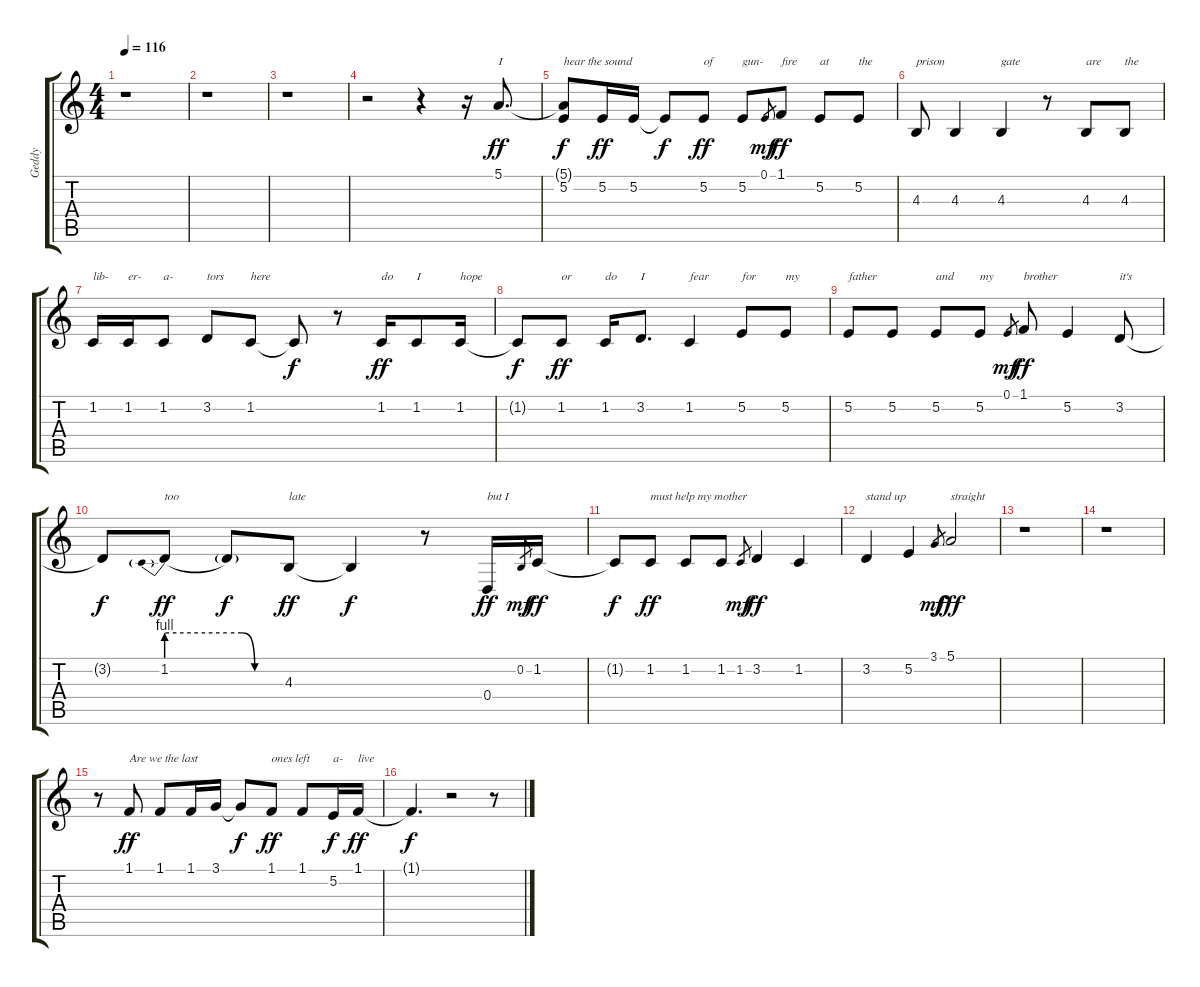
\track ("Geddy" "Geddy") {instrument lead6voice}
\staff {score tabs}
\tuning (E4 B3 G3 D3 A2 E2) {hide}
\ts (4 4)
\tempo 116
\clef g2
\ks c
r.1{dy ff} |
r.1 |
r.1 |
r.2 r.4 r.16 5.1.8{d txt "I"} |
(5.1{t} 5.2).8{txt "hear the sound" dy f} 5.2.16{dy ff} 5.2.16 5.2{t}.8{dy f} 5.2.8{txt "of" dy ff} 5.2.8{txt "gun-"} 0.1.8{gr dy mf} 1.1.8{txt "fire" dy ff} 5.2.8{txt "at"} 5.2.8{txt "the"} |
4.3.8{txt "prison"} 4.3.4 4.3.4{txt "gate"} r.8 4.3.8{txt "are"} 4.3.8{txt "the"} |
1.2.16{txt "lib-"} 1.2.16{txt "er-"} 1.2.8{txt "a-"} 3.2.8{txt "tors"} 1.2.8{txt "here"} 1.2{t}.8{dy f} r.8 1.2.16{txt "do" dy ff} 1.2.8{txt "I"} 1.2.16{txt "hope"} |
1.2{t}.8{dy f} 1.2.8{txt "or" dy ff} 1.2.16{txt "do"} 3.2.8{d txt "I"} 1.2.4{txt "fear"} 5.2.8{txt "for"} 5.2.8{txt "my"} |
5.2.8{txt "father"} 5.2.8 5.2.8{txt "and"} 5.2.8{txt "my"} 0.1.8{gr dy mf} 1.1.8{txt "brother" dy ff} 5.2.4 3.2.8{txt "it's"} |
3.2{t}.8{dy f} 1.2{be (prebend 0 4 60 4)}.8{txt "too" dy ff} 1.2{be (custom 0 4 15 4 30 0 60 0) t}.8{dy f} 4.3.8{txt "late" dy ff} 4.3{t}.4{dy f} r.8 0.4.16{txt "but I" dy ff} 0.2.8{gr dy mf} 1.2.16{dy ff} |
1.2{t}.8{dy f} 1.2.8{txt "must help my mother" dy ff} 1.2.8 1.2.8 1.2.8{gr dy mf} 3.2.4{dy ff} 1.2.4 |
3.2.4{txt "stand up"} 5.2.4 3.1.8{gr dy mf} 5.1.2{txt "straight" dy fff} |
r.1 |
r.1 |
r.8 1.1.8{txt "Are we the last" dy ff} 1.1.8 1.1.16 3.1.16 3.1{t}.8{dy f} 1.1.8{txt "ones left" dy ff} 1.1.8 5.2.16{txt "a-" dy f} 1.1.16{txt "live" dy ff} |
1.1{t}.4{d dy f} r.2 r.8
